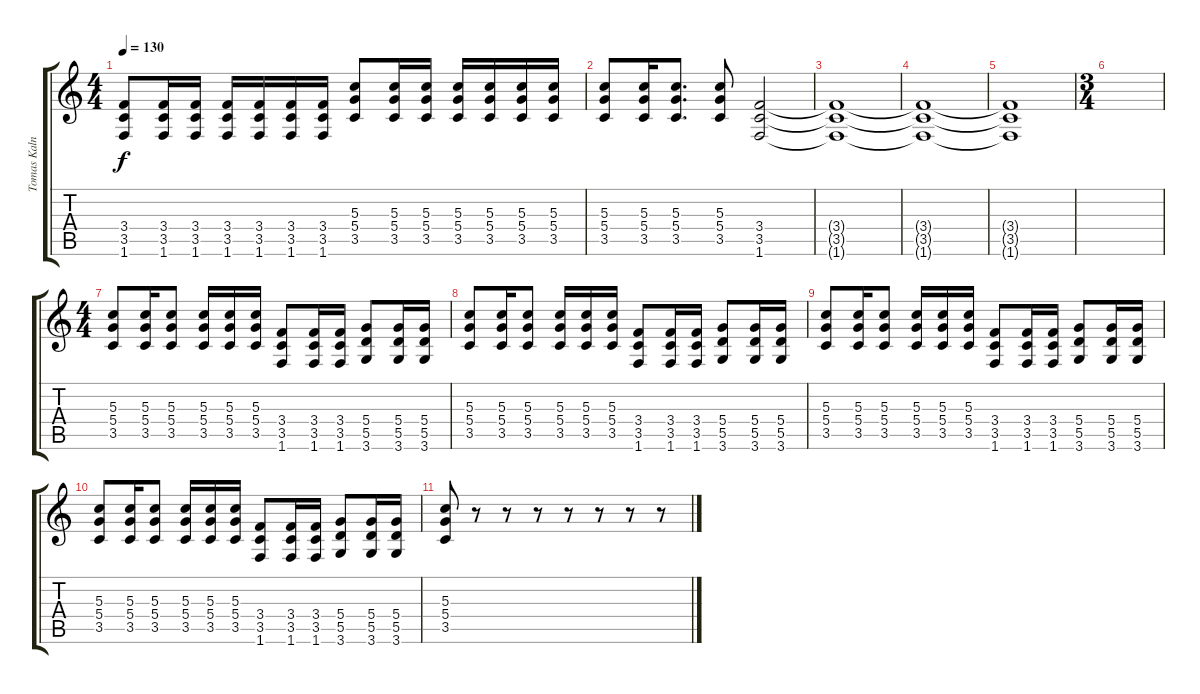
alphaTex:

\track ("Tomas Kalnoky - Guitar" "Tomas Kaln") {instrument distortionguitar}
\staff {score tabs}
\tuning (E4 B3 G3 D3 A2 E2) {hide}
\ts (4 4)
\tempo 130
\clef g2
\ks c
(3.4 3.5 1.6).8{dy f} (3.4 3.5 1.6).16 (3.4 3.5 1.6).16 (3.4 3.5 1.6).16 (3.4 3.5 1.6).16 (3.4 3.5 1.6).16 (3.4 3.5 1.6).16 (5.3 5.4 3.5).8 (5.3 5.4 3.5).16 (5.3 5.4 3.5).16 (5.3 5.4 3.5).16 (5.3 5.4 3.5).16 (5.3 5.4 3.5).16 (5.3 5.4 3.5).16 |
(5.3 5.4 3.5).8 (5.3 5.4 3.5).16 (5.3 5.4 3.5).8{d} (5.3 5.4 3.5).8 (3.4 3.5 1.6).2 |
(3.4{t} 3.5{t} 1.6{t}).1 |
(3.4{t} 3.5{t} 1.6{t}).1 |
(3.4{t} 3.5{t} 1.6{t}).1 |
\ts (3 4)
|
\ts (4 4)
(5.3 5.4 3.5).8 (5.3 5.4 3.5).16 (5.3 5.4 3.5).8 (5.3 5.4 3.5).16 (5.3 5.4 3.5).16 (5.3 5.4 3.5).16 (3.4 3.5 1.6).8 (3.4 3.5 1.6).16 (3.4 3.5 1.6).16 (5.4 5.5 3.6).8 (5.4 5.5 3.6).16 (5.4 5.5 3.6).16 |
(5.3 5.4 3.5).8 (5.3 5.4 3.5).16 (5.3 5.4 3.5).8 (5.3 5.4 3.5).16 (5.3 5.4 3.5).16 (5.3 5.4 3.5).16 (3.4 3.5 1.6).8 (3.4 3.5 1.6).16 (3.4 3.5 1.6).16 (5.4 5.5 3.6).8 (5.4 5.5 3.6).16 (5.4 5.5 3.6).16 |
(5.3 5.4 3.5).8 (5.3 5.4 3.5).16 (5.3 5.4 3.5).8 (5.3 5.4 3.5).16 (5.3 5.4 3.5).16 (5.3 5.4 3.5).16 (3.4 3.5 1.6).8 (3.4 3.5 1.6).16 (3.4 3.5 1.6).16 (5.4 5.5 3.6).8 (5.4 5.5 3.6).16 (5.4 5.5 3.6).16 |
(5.3 5.4 3.5).8 (5.3 5.4 3.5).16 (5.3 5.4 3.5).8 (5.3 5.4 3.5).16 (5.3 5.4 3.5).16 (5.3 5.4 3.5).16 (3.4 3.5 1.6).8 (3.4 3.5 1.6).16 (3.4 3.5 1.6).16 (5.4 5.5 3.6).8 (5.4 5.5 3.6).16 (5.4 5.5 3.6).16 |
(5.3 5.4 3.5).8 r.8 r.8 r.8 r.8 r.8 r.8 r.8
